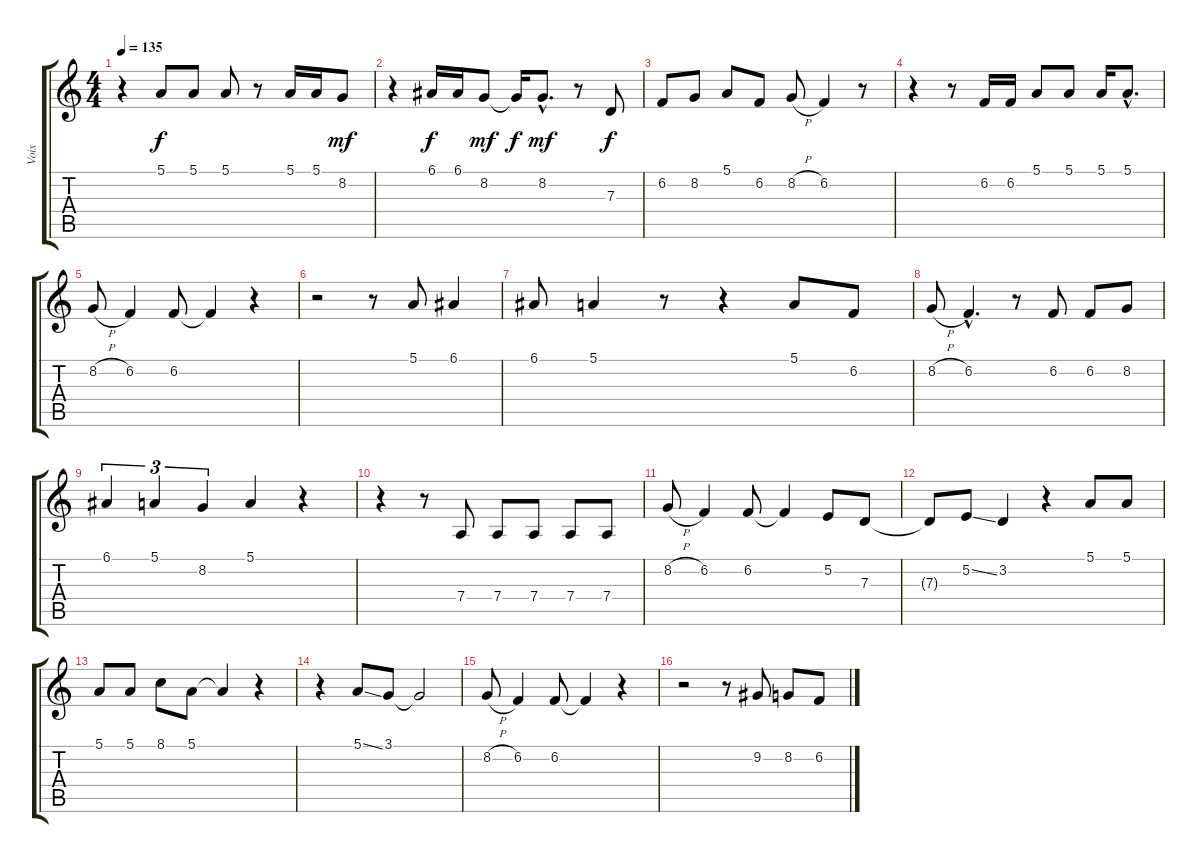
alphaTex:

\track ("Voix" "Voix") {instrument accordion}
\staff {score tabs}
\tuning (E4 B3 G3 D3 A2 E2) {hide}
\ts (4 4)
\tempo 135
\clef g2
\ks c
r.4{dy f} 5.1.8 5.1.8 5.1.8 r.8 5.1.16 5.1.16 8.2.8{dy mf} |
r.4 6.1.16{dy f} 6.1.16 8.2.8{dy mf} 8.2{t}.16{dy f} 8.2{hac}.8{d dy mf} r.8 7.3.8{dy f} |
6.2.8 8.2.8 5.1.8 6.2.8 8.2{h}.8 6.2.4 r.8 |
r.4 r.8 6.2.16 6.2.16 5.1.8 5.1.8 5.1.16 5.1{hac}.8{d} |
8.2{h}.8 6.2.4 6.2.8 6.2{t}.4 r.4 |
r.2 r.8 5.1.8 6.1.4 |
6.1.8 5.1.4 r.8 r.4 5.1.8 6.2.8 |
8.2{h}.8 6.2{hac}.4{d} r.8 6.2.8 6.2.8 8.2.8 |
6.1.4{tu (3 2)} 5.1.4{tu (3 2)} 8.2.4{tu (3 2)} 5.1.4 r.4 |
r.4 r.8 7.4.8 7.4.8 7.4.8 7.4.8 7.4.8 |
8.2{h}.8 6.2.4 6.2.8 6.2{t}.4 5.2.8 7.3.8 |
7.3{t}.8 5.2{ss}.8 3.2.4 r.4 5.1.8 5.1.8 |
5.1.8 5.1.8 8.1.8 5.1.8 5.1{t}.4 r.4 |
r.4 5.1{ss}.8 3.1.8 3.1{t}.2 |
8.2{h}.8 6.2.4 6.2.8 6.2{t}.4 r.4 |
r.2 r.8 9.2.8 8.2.8 6.2.8
